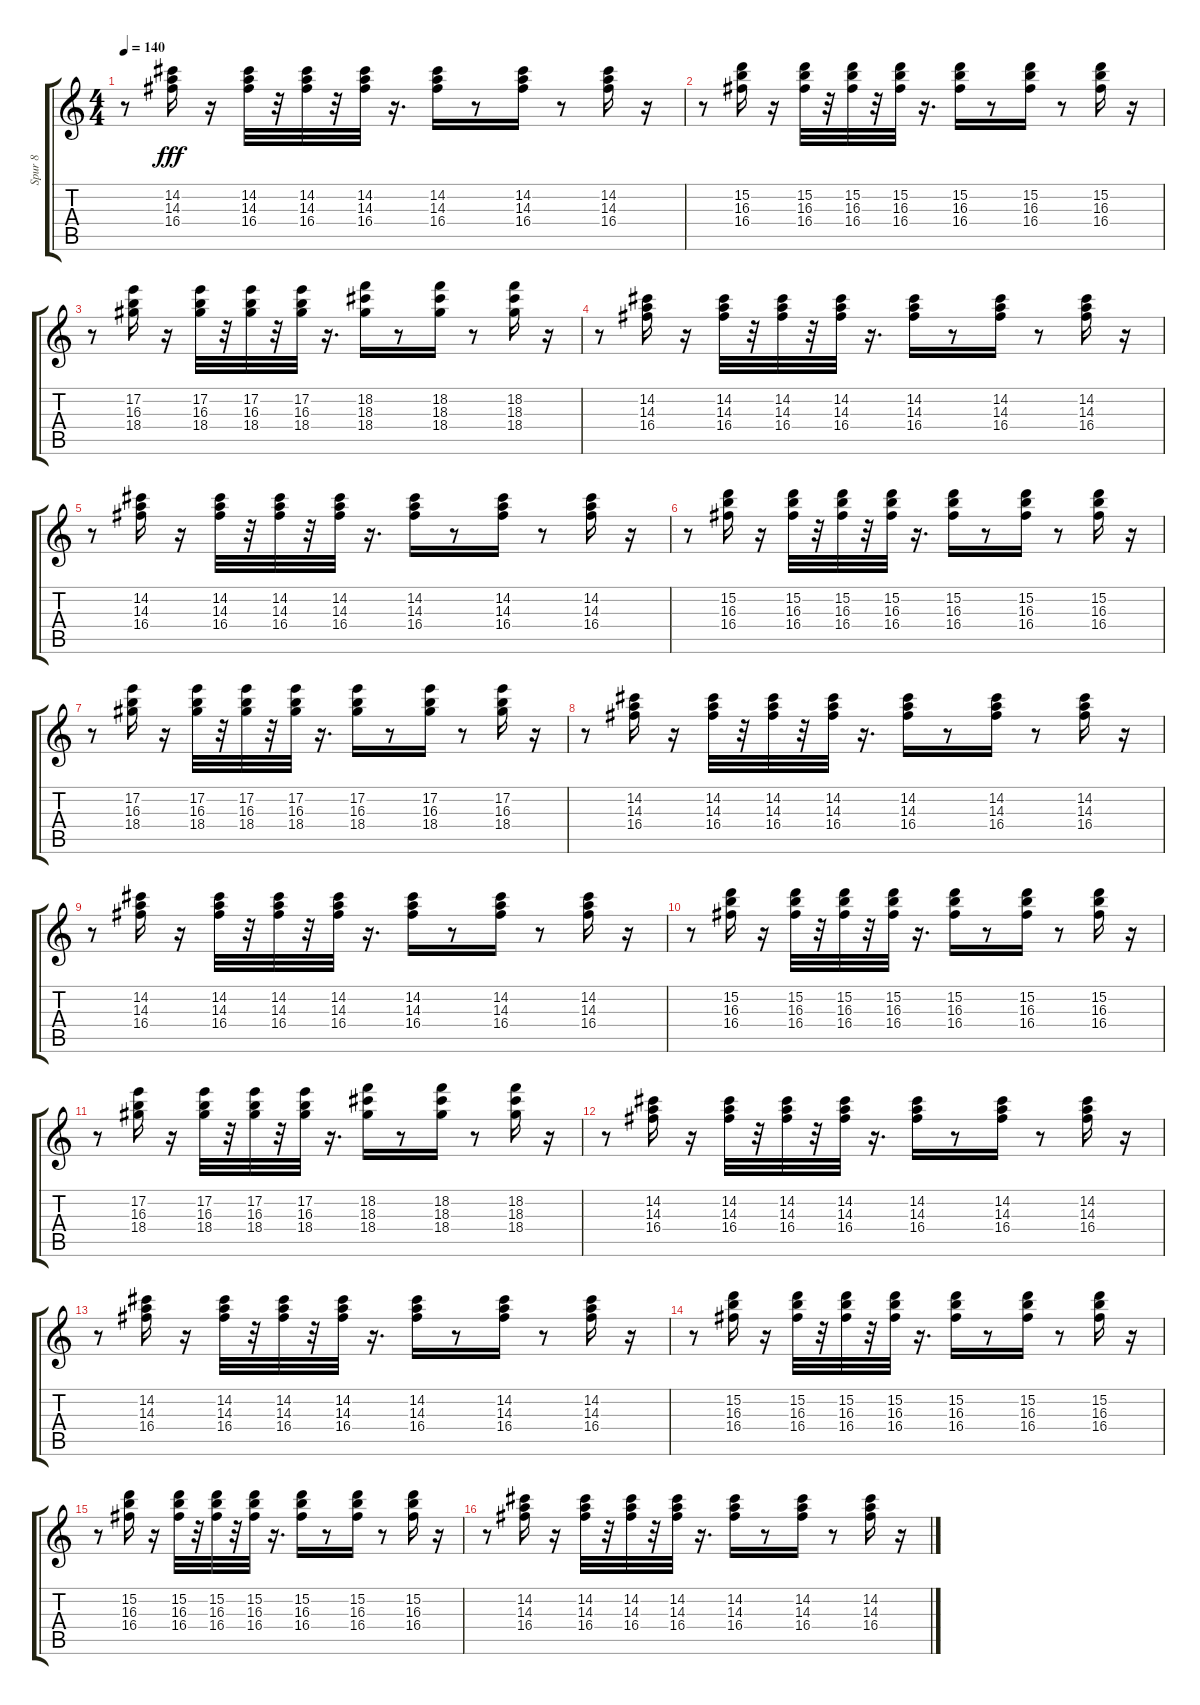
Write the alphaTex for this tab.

\track ("Spur 8" "Spur 8") {instrument electricguitarmuted}
\staff {score tabs}
\tuning (E4 B3 G3 D3 A2 E2) {hide}
\ts (4 4)
\tempo 140
\clef g2
\ks c
r.8{dy fff} (14.2 14.3 16.4).16 r.16 (14.2 14.3 16.4).32 r.32 (14.2 14.3 16.4).32 r.32 (14.2 14.3 16.4).32 r.16{d} (14.2 14.3 16.4).16 r.8 (14.2 14.3 16.4).16 r.8 (14.2 14.3 16.4).16 r.16 |
r.8 (15.2 16.3 16.4).16 r.16 (15.2 16.3 16.4).32 r.32 (15.2 16.3 16.4).32 r.32 (15.2 16.3 16.4).32 r.16{d} (15.2 16.3 16.4).16 r.8 (15.2 16.3 16.4).16 r.8 (15.2 16.3 16.4).16 r.16 |
r.8 (17.2 16.3 18.4).16 r.16 (17.2 16.3 18.4).32 r.32 (17.2 16.3 18.4).32 r.32 (17.2 16.3 18.4).32 r.16{d} (18.2 18.3 18.4).16 r.8 (18.2 18.3 18.4).16 r.8 (18.2 18.3 18.4).16 r.16 |
r.8 (14.2 14.3 16.4).16 r.16 (14.2 14.3 16.4).32 r.32 (14.2 14.3 16.4).32 r.32 (14.2 14.3 16.4).32 r.16{d} (14.2 14.3 16.4).16 r.8 (14.2 14.3 16.4).16 r.8 (14.2 14.3 16.4).16 r.16 |
r.8 (14.2 14.3 16.4).16 r.16 (14.2 14.3 16.4).32 r.32 (14.2 14.3 16.4).32 r.32 (14.2 14.3 16.4).32 r.16{d} (14.2 14.3 16.4).16 r.8 (14.2 14.3 16.4).16 r.8 (14.2 14.3 16.4).16 r.16 |
r.8 (15.2 16.3 16.4).16 r.16 (15.2 16.3 16.4).32 r.32 (15.2 16.3 16.4).32 r.32 (15.2 16.3 16.4).32 r.16{d} (15.2 16.3 16.4).16 r.8 (15.2 16.3 16.4).16 r.8 (15.2 16.3 16.4).16 r.16 |
r.8 (17.2 16.3 18.4).16 r.16 (17.2 16.3 18.4).32 r.32 (17.2 16.3 18.4).32 r.32 (17.2 16.3 18.4).32 r.16{d} (17.2 16.3 18.4).16 r.8 (17.2 16.3 18.4).16 r.8 (17.2 16.3 18.4).16 r.16 |
r.8 (14.2 14.3 16.4).16 r.16 (14.2 14.3 16.4).32 r.32 (14.2 14.3 16.4).32 r.32 (14.2 14.3 16.4).32 r.16{d} (14.2 14.3 16.4).16 r.8 (14.2 14.3 16.4).16 r.8 (14.2 14.3 16.4).16 r.16 |
r.8 (14.2 14.3 16.4).16 r.16 (14.2 14.3 16.4).32 r.32 (14.2 14.3 16.4).32 r.32 (14.2 14.3 16.4).32 r.16{d} (14.2 14.3 16.4).16 r.8 (14.2 14.3 16.4).16 r.8 (14.2 14.3 16.4).16 r.16 |
r.8 (15.2 16.3 16.4).16 r.16 (15.2 16.3 16.4).32 r.32 (15.2 16.3 16.4).32 r.32 (15.2 16.3 16.4).32 r.16{d} (15.2 16.3 16.4).16 r.8 (15.2 16.3 16.4).16 r.8 (15.2 16.3 16.4).16 r.16 |
r.8 (17.2 16.3 18.4).16 r.16 (17.2 16.3 18.4).32 r.32 (17.2 16.3 18.4).32 r.32 (17.2 16.3 18.4).32 r.16{d} (18.2 18.3 18.4).16 r.8 (18.2 18.3 18.4).16 r.8 (18.2 18.3 18.4).16 r.16 |
r.8 (14.2 14.3 16.4).16 r.16 (14.2 14.3 16.4).32 r.32 (14.2 14.3 16.4).32 r.32 (14.2 14.3 16.4).32 r.16{d} (14.2 14.3 16.4).16 r.8 (14.2 14.3 16.4).16 r.8 (14.2 14.3 16.4).16 r.16 |
r.8 (14.2 14.3 16.4).16 r.16 (14.2 14.3 16.4).32 r.32 (14.2 14.3 16.4).32 r.32 (14.2 14.3 16.4).32 r.16{d} (14.2 14.3 16.4).16 r.8 (14.2 14.3 16.4).16 r.8 (14.2 14.3 16.4).16 r.16 |
r.8 (15.2 16.3 16.4).16 r.16 (15.2 16.3 16.4).32 r.32 (15.2 16.3 16.4).32 r.32 (15.2 16.3 16.4).32 r.16{d} (15.2 16.3 16.4).16 r.8 (15.2 16.3 16.4).16 r.8 (15.2 16.3 16.4).16 r.16 |
r.8 (15.2 16.3 16.4).16 r.16 (15.2 16.3 16.4).32 r.32 (15.2 16.3 16.4).32 r.32 (15.2 16.3 16.4).32 r.16{d} (15.2 16.3 16.4).16 r.8 (15.2 16.3 16.4).16 r.8 (15.2 16.3 16.4).16 r.16 |
r.8 (14.2 14.3 16.4).16 r.16 (14.2 14.3 16.4).32 r.32 (14.2 14.3 16.4).32 r.32 (14.2 14.3 16.4).32 r.16{d} (14.2 14.3 16.4).16 r.8 (14.2 14.3 16.4).16 r.8 (14.2 14.3 16.4).16 r.16
